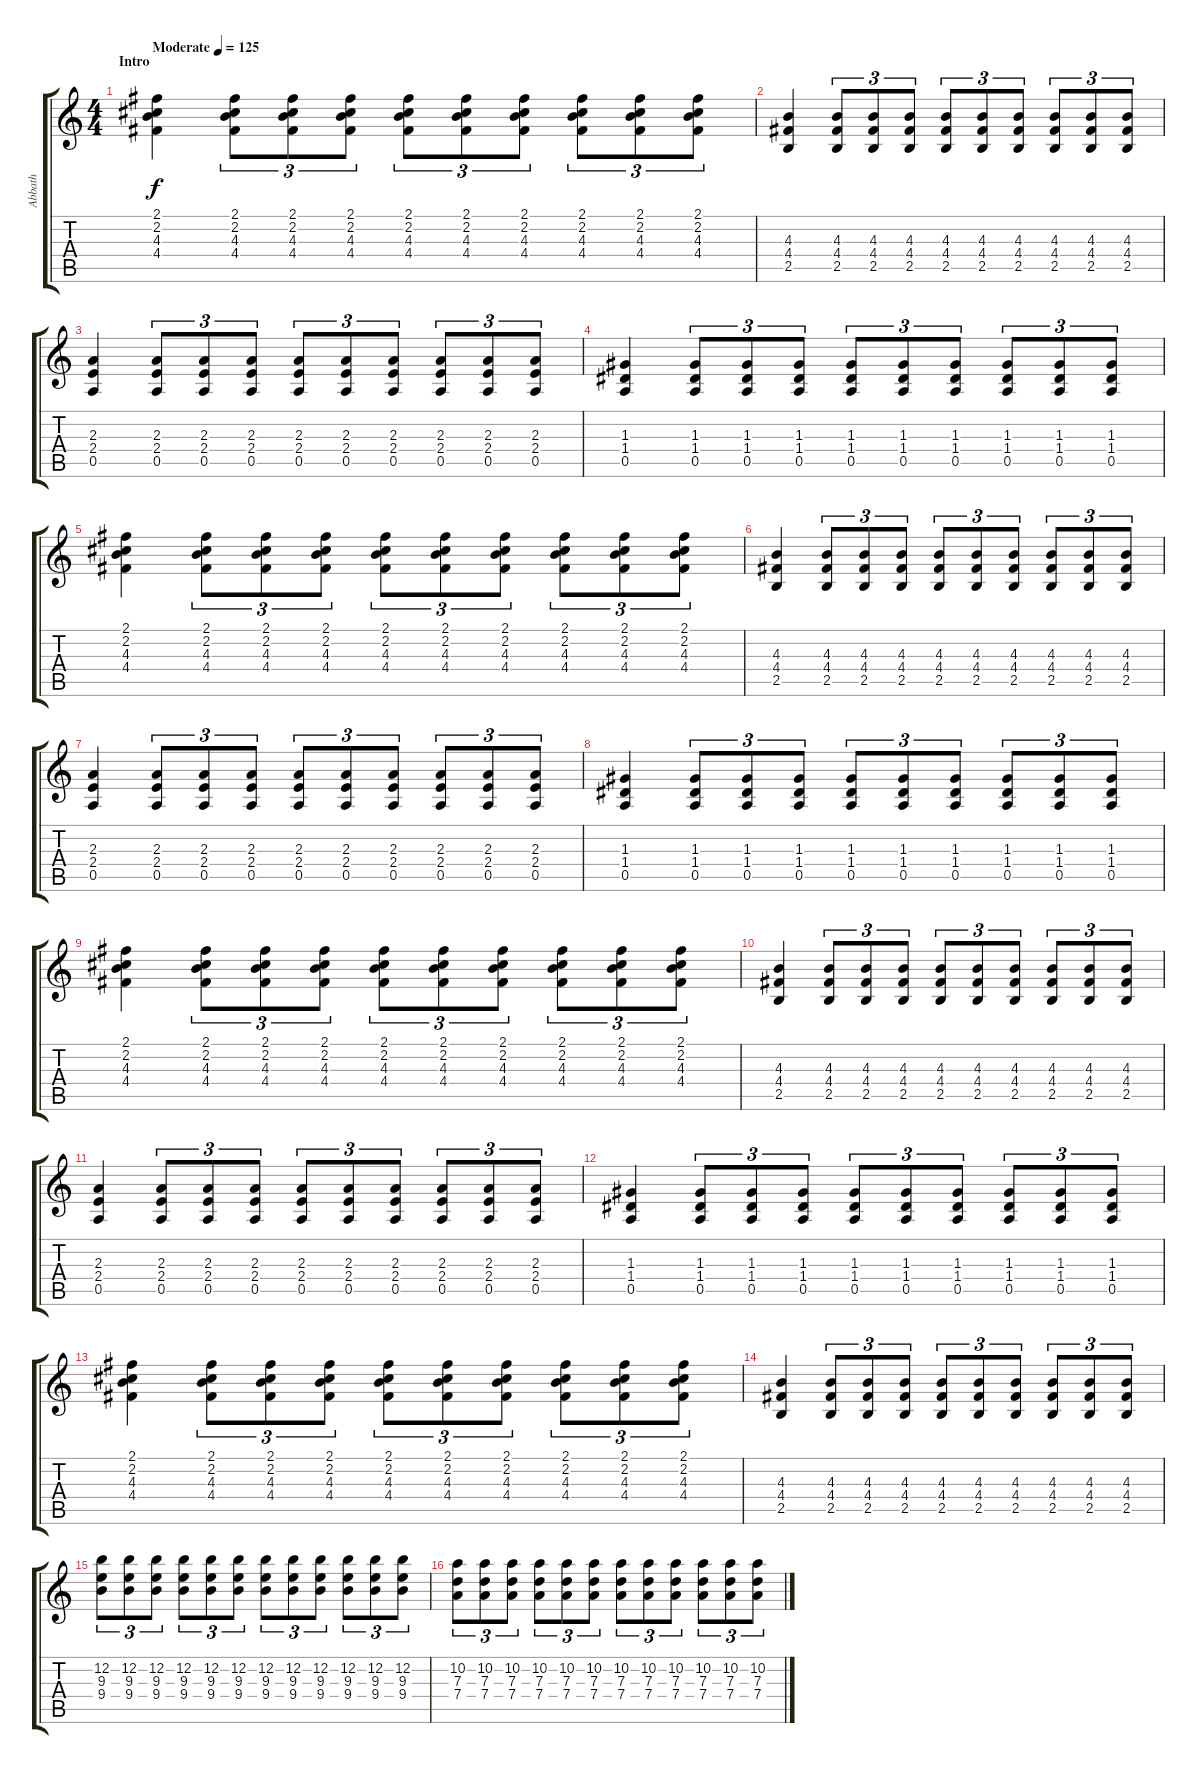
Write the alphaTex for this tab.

\track ("Abbath" "Abbath") {instrument distortionguitar}
\staff {score tabs}
\tuning (E4 B3 G3 D3 A2 E2) {hide}
\ts (4 4)
\section ("" "Intro")
\tempo (125 "Moderate")
\clef g2
\ks c
(2.1 2.2 4.3 4.4).4{dy f instrument distortionguitar} (2.1 2.2 4.3 4.4).8{tu (3 2)} (2.1 2.2 4.3 4.4).8{tu (3 2)} (2.1 2.2 4.3 4.4).8{tu (3 2)} (2.1 2.2 4.3 4.4).8{tu (3 2)} (2.1 2.2 4.3 4.4).8{tu (3 2)} (2.1 2.2 4.3 4.4).8{tu (3 2)} (2.1 2.2 4.3 4.4).8{tu (3 2)} (2.1 2.2 4.3 4.4).8{tu (3 2)} (2.1 2.2 4.3 4.4).8{tu (3 2)} |
(4.3 4.4 2.5).4 (4.3 4.4 2.5).8{tu (3 2)} (4.3 4.4 2.5).8{tu (3 2)} (4.3 4.4 2.5).8{tu (3 2)} (4.3 4.4 2.5).8{tu (3 2)} (4.3 4.4 2.5).8{tu (3 2)} (4.3 4.4 2.5).8{tu (3 2)} (4.3 4.4 2.5).8{tu (3 2)} (4.3 4.4 2.5).8{tu (3 2)} (4.3 4.4 2.5).8{tu (3 2)} |
(2.3 2.4 0.5).4 (2.3 2.4 0.5).8{tu (3 2)} (2.3 2.4 0.5).8{tu (3 2)} (2.3 2.4 0.5).8{tu (3 2)} (2.3 2.4 0.5).8{tu (3 2)} (2.3 2.4 0.5).8{tu (3 2)} (2.3 2.4 0.5).8{tu (3 2)} (2.3 2.4 0.5).8{tu (3 2)} (2.3 2.4 0.5).8{tu (3 2)} (2.3 2.4 0.5).8{tu (3 2)} |
(1.3 1.4 0.5).4 (1.3 1.4 0.5).8{tu (3 2)} (1.3 1.4 0.5).8{tu (3 2)} (1.3 1.4 0.5).8{tu (3 2)} (1.3 1.4 0.5).8{tu (3 2)} (1.3 1.4 0.5).8{tu (3 2)} (1.3 1.4 0.5).8{tu (3 2)} (1.3 1.4 0.5).8{tu (3 2)} (1.3 1.4 0.5).8{tu (3 2)} (1.3 1.4 0.5).8{tu (3 2)} |
(2.1 2.2 4.3 4.4).4 (2.1 2.2 4.3 4.4).8{tu (3 2)} (2.1 2.2 4.3 4.4).8{tu (3 2)} (2.1 2.2 4.3 4.4).8{tu (3 2)} (2.1 2.2 4.3 4.4).8{tu (3 2)} (2.1 2.2 4.3 4.4).8{tu (3 2)} (2.1 2.2 4.3 4.4).8{tu (3 2)} (2.1 2.2 4.3 4.4).8{tu (3 2)} (2.1 2.2 4.3 4.4).8{tu (3 2)} (2.1 2.2 4.3 4.4).8{tu (3 2)} |
(4.3 4.4 2.5).4 (4.3 4.4 2.5).8{tu (3 2)} (4.3 4.4 2.5).8{tu (3 2)} (4.3 4.4 2.5).8{tu (3 2)} (4.3 4.4 2.5).8{tu (3 2)} (4.3 4.4 2.5).8{tu (3 2)} (4.3 4.4 2.5).8{tu (3 2)} (4.3 4.4 2.5).8{tu (3 2)} (4.3 4.4 2.5).8{tu (3 2)} (4.3 4.4 2.5).8{tu (3 2)} |
(2.3 2.4 0.5).4 (2.3 2.4 0.5).8{tu (3 2)} (2.3 2.4 0.5).8{tu (3 2)} (2.3 2.4 0.5).8{tu (3 2)} (2.3 2.4 0.5).8{tu (3 2)} (2.3 2.4 0.5).8{tu (3 2)} (2.3 2.4 0.5).8{tu (3 2)} (2.3 2.4 0.5).8{tu (3 2)} (2.3 2.4 0.5).8{tu (3 2)} (2.3 2.4 0.5).8{tu (3 2)} |
(1.3 1.4 0.5).4 (1.3 1.4 0.5).8{tu (3 2)} (1.3 1.4 0.5).8{tu (3 2)} (1.3 1.4 0.5).8{tu (3 2)} (1.3 1.4 0.5).8{tu (3 2)} (1.3 1.4 0.5).8{tu (3 2)} (1.3 1.4 0.5).8{tu (3 2)} (1.3 1.4 0.5).8{tu (3 2)} (1.3 1.4 0.5).8{tu (3 2)} (1.3 1.4 0.5).8{tu (3 2)} |
(2.1 2.2 4.3 4.4).4 (2.1 2.2 4.3 4.4).8{tu (3 2)} (2.1 2.2 4.3 4.4).8{tu (3 2)} (2.1 2.2 4.3 4.4).8{tu (3 2)} (2.1 2.2 4.3 4.4).8{tu (3 2)} (2.1 2.2 4.3 4.4).8{tu (3 2)} (2.1 2.2 4.3 4.4).8{tu (3 2)} (2.1 2.2 4.3 4.4).8{tu (3 2)} (2.1 2.2 4.3 4.4).8{tu (3 2)} (2.1 2.2 4.3 4.4).8{tu (3 2)} |
(4.3 4.4 2.5).4 (4.3 4.4 2.5).8{tu (3 2)} (4.3 4.4 2.5).8{tu (3 2)} (4.3 4.4 2.5).8{tu (3 2)} (4.3 4.4 2.5).8{tu (3 2)} (4.3 4.4 2.5).8{tu (3 2)} (4.3 4.4 2.5).8{tu (3 2)} (4.3 4.4 2.5).8{tu (3 2)} (4.3 4.4 2.5).8{tu (3 2)} (4.3 4.4 2.5).8{tu (3 2)} |
(2.3 2.4 0.5).4 (2.3 2.4 0.5).8{tu (3 2)} (2.3 2.4 0.5).8{tu (3 2)} (2.3 2.4 0.5).8{tu (3 2)} (2.3 2.4 0.5).8{tu (3 2)} (2.3 2.4 0.5).8{tu (3 2)} (2.3 2.4 0.5).8{tu (3 2)} (2.3 2.4 0.5).8{tu (3 2)} (2.3 2.4 0.5).8{tu (3 2)} (2.3 2.4 0.5).8{tu (3 2)} |
(1.3 1.4 0.5).4 (1.3 1.4 0.5).8{tu (3 2)} (1.3 1.4 0.5).8{tu (3 2)} (1.3 1.4 0.5).8{tu (3 2)} (1.3 1.4 0.5).8{tu (3 2)} (1.3 1.4 0.5).8{tu (3 2)} (1.3 1.4 0.5).8{tu (3 2)} (1.3 1.4 0.5).8{tu (3 2)} (1.3 1.4 0.5).8{tu (3 2)} (1.3 1.4 0.5).8{tu (3 2)} |
(2.1 2.2 4.3 4.4).4 (2.1 2.2 4.3 4.4).8{tu (3 2)} (2.1 2.2 4.3 4.4).8{tu (3 2)} (2.1 2.2 4.3 4.4).8{tu (3 2)} (2.1 2.2 4.3 4.4).8{tu (3 2)} (2.1 2.2 4.3 4.4).8{tu (3 2)} (2.1 2.2 4.3 4.4).8{tu (3 2)} (2.1 2.2 4.3 4.4).8{tu (3 2)} (2.1 2.2 4.3 4.4).8{tu (3 2)} (2.1 2.2 4.3 4.4).8{tu (3 2)} |
(4.3 4.4 2.5).4 (4.3 4.4 2.5).8{tu (3 2)} (4.3 4.4 2.5).8{tu (3 2)} (4.3 4.4 2.5).8{tu (3 2)} (4.3 4.4 2.5).8{tu (3 2)} (4.3 4.4 2.5).8{tu (3 2)} (4.3 4.4 2.5).8{tu (3 2)} (4.3 4.4 2.5).8{tu (3 2)} (4.3 4.4 2.5).8{tu (3 2)} (4.3 4.4 2.5).8{tu (3 2)} |
(12.2 9.3 9.4).8{tu (3 2)} (12.2 9.3 9.4).8{tu (3 2)} (12.2 9.3 9.4).8{tu (3 2)} (12.2 9.3 9.4).8{tu (3 2)} (12.2 9.3 9.4).8{tu (3 2)} (12.2 9.3 9.4).8{tu (3 2)} (12.2 9.3 9.4).8{tu (3 2)} (12.2 9.3 9.4).8{tu (3 2)} (12.2 9.3 9.4).8{tu (3 2)} (12.2 9.3 9.4).8{tu (3 2)} (12.2 9.3 9.4).8{tu (3 2)} (12.2 9.3 9.4).8{tu (3 2)} |
(10.2 7.3 7.4).8{tu (3 2)} (10.2 7.3 7.4).8{tu (3 2)} (10.2 7.3 7.4).8{tu (3 2)} (10.2 7.3 7.4).8{tu (3 2)} (10.2 7.3 7.4).8{tu (3 2)} (10.2 7.3 7.4).8{tu (3 2)} (10.2 7.3 7.4).8{tu (3 2)} (10.2 7.3 7.4).8{tu (3 2)} (10.2 7.3 7.4).8{tu (3 2)} (10.2 7.3 7.4).8{tu (3 2)} (10.2 7.3 7.4).8{tu (3 2)} (10.2 7.3 7.4).8{tu (3 2)}
